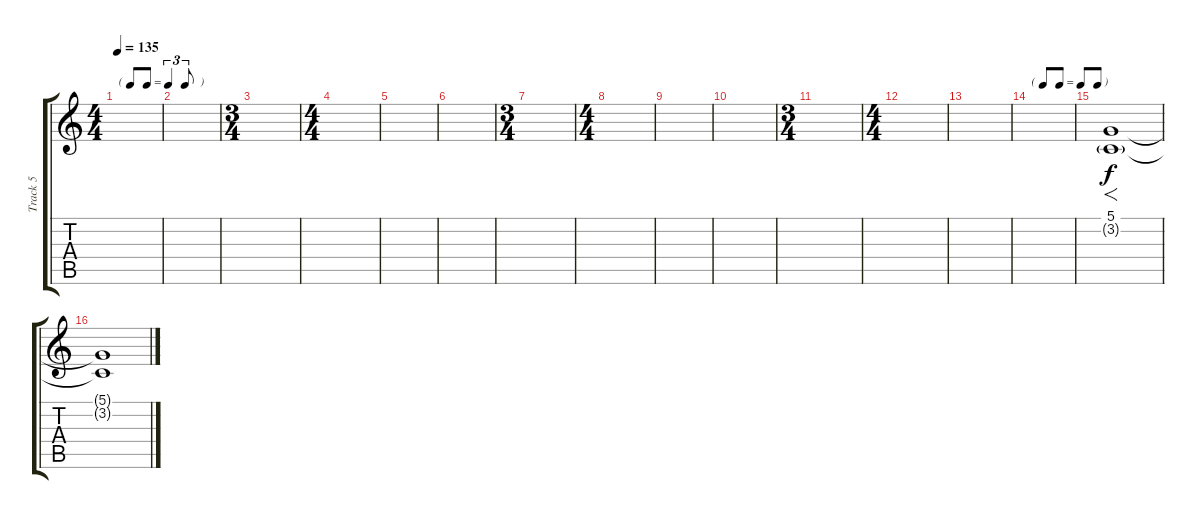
\track ("Track 5" "Track 5") {instrument lead3calliope}
\staff {score tabs}
\tuning (D4 A3 F3 C3 G2 C2) {hide}
\ts (4 4)
\tf triplet8th
\tempo 135
\clef g2
\ks c
|
|
\ts (3 4)
|
\ts (4 4)
|
|
|
\ts (3 4)
|
\ts (4 4)
|
|
|
\ts (3 4)
|
\ts (4 4)
|
|
\tf none
|
(5.1 3.2{g}).1{f} |
(5.1{t} 3.2{t}).1{dy f}
